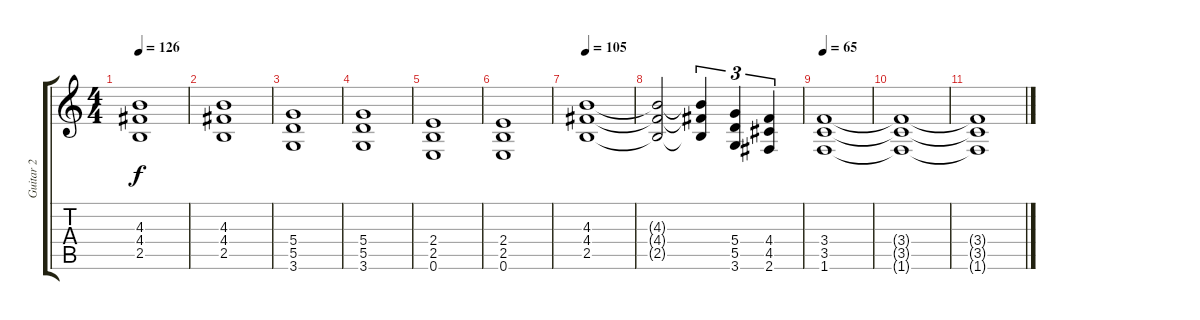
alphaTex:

\track ("Guitar 2" "Guitar 2") {instrument acousticguitarsteel}
\staff {score tabs}
\tuning (E4 B3 G3 D3 A2 E2) {hide}
\ts (4 4)
\tempo 126
\clef g2
\ks c
(4.3 4.4 2.5).1{dy f} |
(4.3 4.4 2.5).1 |
(5.4 5.5 3.6).1 |
(5.4 5.5 3.6).1 |
(2.4 2.5 0.6).1 |
(2.4 2.5 0.6).1 |
\tempo 105
(4.3 4.4 2.5).1 |
(4.3{t} 4.4{t} 2.5{t}).2 (4.3{t} 4.4{t} 2.5{t}).4{tu (3 2)} (5.4 5.5 3.6).4{tu (3 2)} (4.4 4.5 2.6).4{tu (3 2)} |
\tempo 65
(3.4 3.5 1.6).1 |
(3.4{t} 3.5{t} 1.6{t}).1 |
(3.4{t} 3.5{t} 1.6{t}).1
